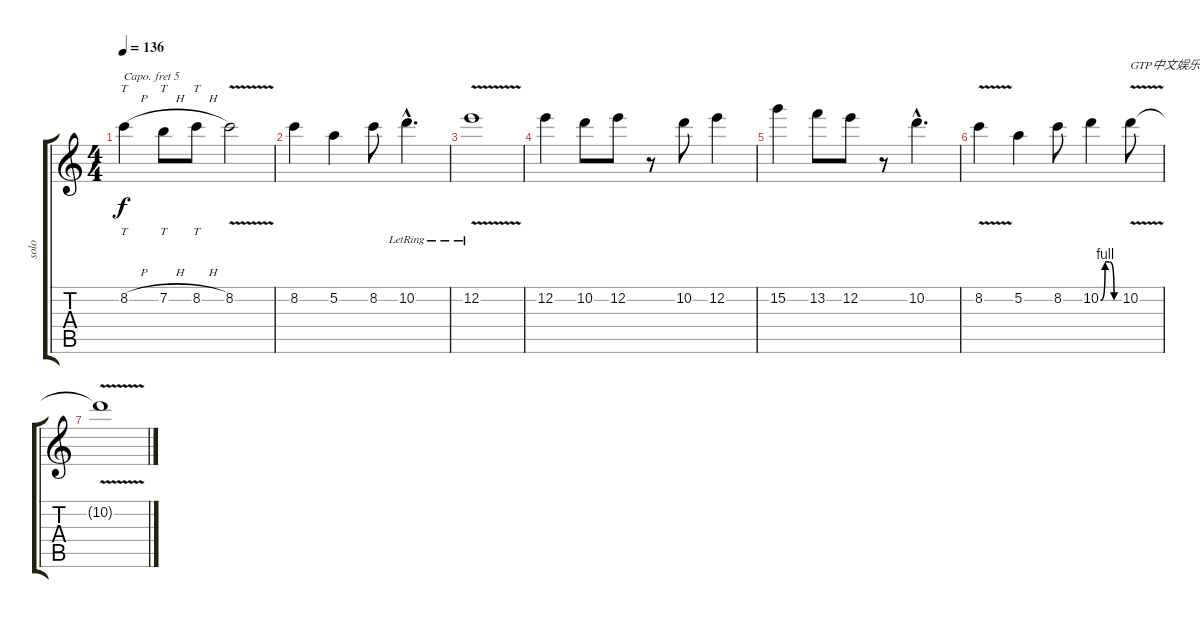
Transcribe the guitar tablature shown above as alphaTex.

\track ("solo" "solo") {instrument distortionguitar}
\staff {score tabs}
\capo 5
\tuning (E4 B3 G3 D3 A2 E2) {hide}
\ts (4 4)
\tempo 136
\clef g2
\ks c
8.2{h}.4{tt dy f} 7.2{h}.8{tt} 8.2{h}.8{tt} 8.2{v}.2 |
8.2.4 5.2.4 8.2.8 10.2{hac lr}.4{d} |
12.2{v lr}.1 |
12.2.4 10.2.8 12.2.8 r.8 10.2.8 12.2.4 |
15.2.4 13.2.8 12.2.8 r.8 10.2{hac}.4{d} |
8.2{v}.4 5.2.4 8.2.8 10.2{be (custom 0 0 15 4 30 4 45 0 60 0)}.4 10.2{v}.8{txt "GTP中文娱乐网搜集 吉它手的好去处"} |
10.2{t}.1
